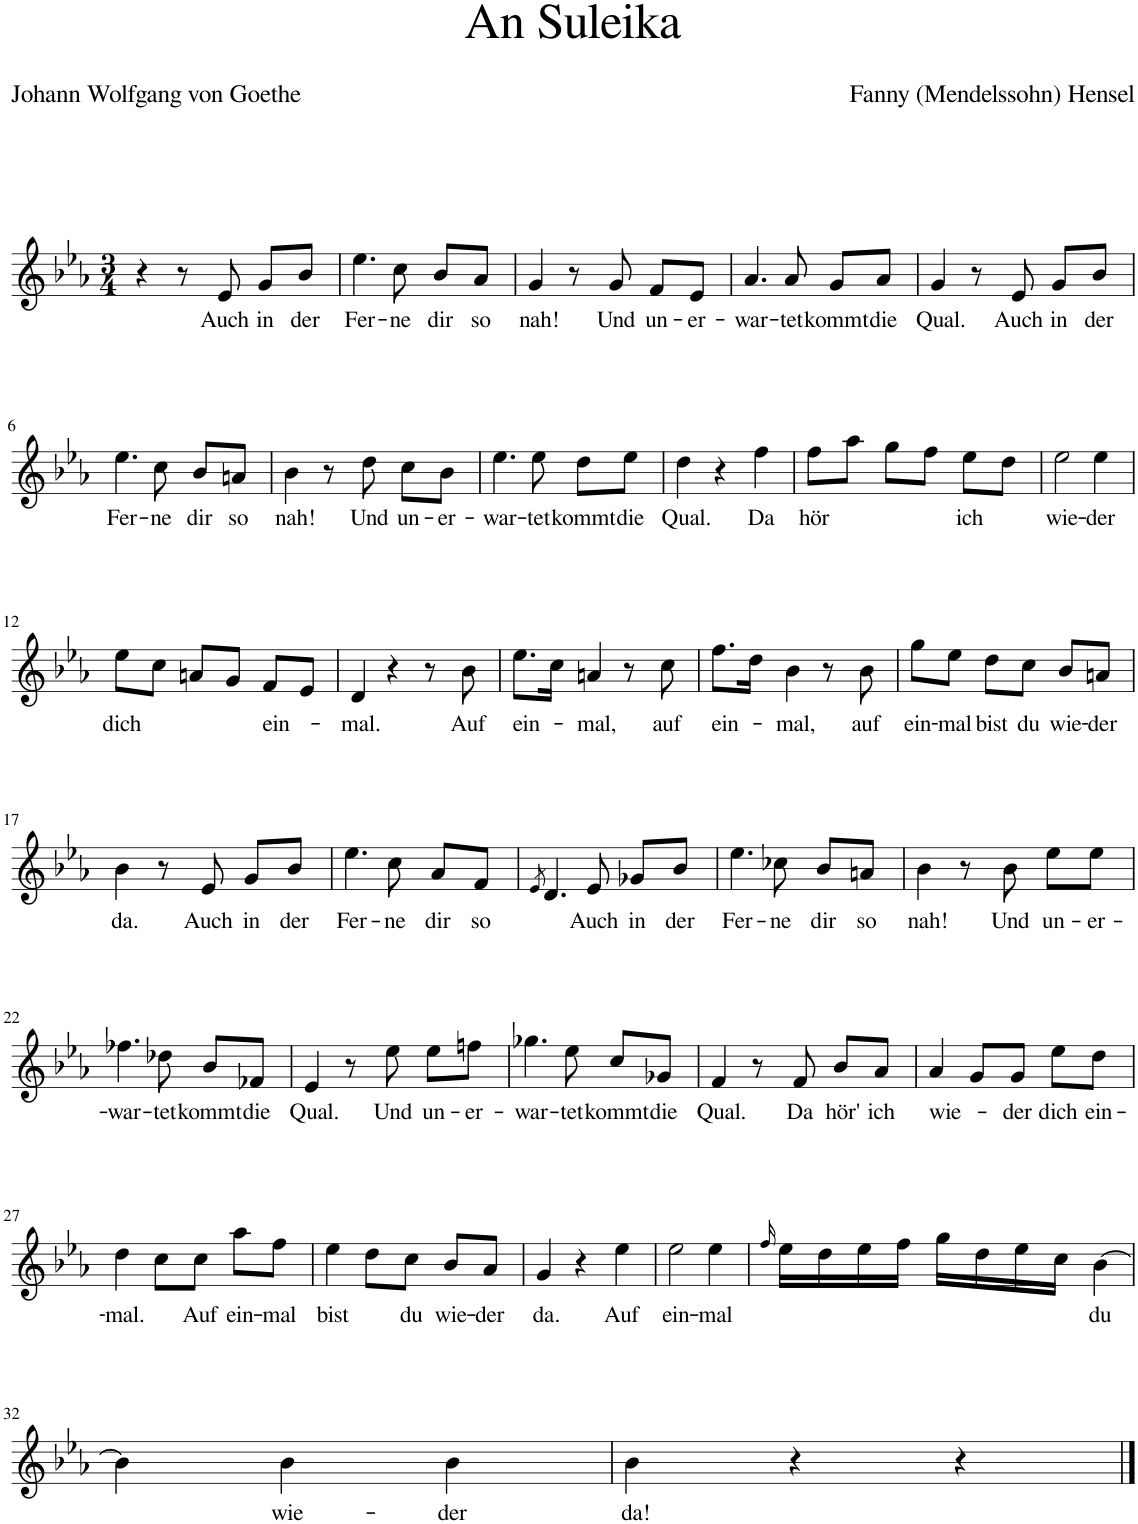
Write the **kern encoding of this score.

**kern	**text
*part1	*part1
*staff1	*staff1
*I"Piano	*
*I'Pno	*
*clefG2	*
*k[b-e-a-]	*
*M3/4	*
=1	=1
4r	.
8r	.
!	!LO:LY:b
8e-/	Auch
!	!LO:LY:b
8g/L	in
!	!LO:LY:b
8b-/J	der
=2	=2
!	!LO:LY:b
4.ee-\	Fer-
!	!LO:LY:b
8cc\	-ne
!	!LO:LY:b
8b-/L	dir
!	!LO:LY:b
8a-/J	so
=3	=3
!	!LO:LY:b
4g/	nah!
8r	.
!	!LO:LY:b
8g/	Und
!	!LO:LY:b
8f/L	un-
!	!LO:LY:b
8e-/J	-er-
=4	=4
!	!LO:LY:b
4.a-/	-war-
!	!LO:LY:b
8a-/	-tet
!	!LO:LY:b
8g/L	kommt
!	!LO:LY:b
8a-/J	die
=5	=5
!	!LO:LY:b
4g/	Qual.
8r	.
!	!LO:LY:b
8e-/	Auch
!	!LO:LY:b
8g/L	in
!	!LO:LY:b
8b-/J	der
!!LO:LB:g=z
=6	=6
!	!LO:LY:b
4.ee-\	Fer-
!	!LO:LY:b
8cc\	-ne
!	!LO:LY:b
8b-/L	dir
!	!LO:LY:b
8an/J	so
=7	=7
!	!LO:LY:b
4b-\	nah!
8r	.
!	!LO:LY:b
8dd\	Und
!	!LO:LY:b
8cc\L	un-
!	!LO:LY:b
8b-\J	-er-
=8	=8
!	!LO:LY:b
4.ee-\	-war-
!	!LO:LY:b
8ee-\	-tet
!	!LO:LY:b
8dd\L	kommt
!	!LO:LY:b
8ee-\J	die
=9	=9
!	!LO:LY:b
4dd\	Qual.
4r	.
!	!LO:LY:b
4ff\	Da
=10	=10
!	!LO:LY:b
8ff\L	hör
8aa-\J	.
8gg\L	.
8ff\J	.
!	!LO:LY:b
8ee-\L	ich
8dd\J	.
=11	=11
!	!LO:LY:b
2ee-\	wie-
!	!LO:LY:b
4ee-\	-der
!!LO:LB:g=z
=12	=12
!	!LO:LY:b
8ee-\L	dich
8cc\J	.
8an/L	.
8g/J	.
!	!LO:LY:b
8f/L	ein-
8e-/J	.
=13	=13
!	!LO:LY:b
4d/	-mal.
4r	.
8r	.
!	!LO:LY:b
8b-\	Auf
=14	=14
!	!LO:LY:b
8.ee-\L	ein-
16cc\Jk	.
!	!LO:LY:b
4an/	-mal,
8r	.
!	!LO:LY:b
8cc\	auf
=15	=15
!	!LO:LY:b
8.ff\L	ein-
16dd\Jk	.
!	!LO:LY:b
4b-\	-mal,
8r	.
!	!LO:LY:b
8b-\	auf
=16	=16
!	!LO:LY:b
8gg\L	ein-
!	!LO:LY:b
8ee-\J	-mal
!	!LO:LY:b
8dd\L	bist
!	!LO:LY:b
8cc\J	du
!	!LO:LY:b
8b-/L	wie-
!	!LO:LY:b
8an/J	-der
!!LO:LB:g=z
=17	=17
!	!LO:LY:b
4b-\	da.
8r	.
!	!LO:LY:b
8e-/	Auch
!	!LO:LY:b
8g/L	in
!	!LO:LY:b
8b-/J	der
=18	=18
!	!LO:LY:b
4.ee-\	Fer-
!	!LO:LY:b
8cc\	-ne
!	!LO:LY:b
8a-/L	dir
!	!LO:LY:b
8f/J	so
=19	=19
8qe-/	.
4.d/	.
!	!LO:LY:b
8e-/	Auch
!	!LO:LY:b
8g-X/L	in
!	!LO:LY:b
8b-/J	der
=20	=20
!	!LO:LY:b
4.ee-\	Fer-
!	!LO:LY:b
8cc-X\	-ne
!	!LO:LY:b
8b-/L	dir
!	!LO:LY:b
8an/J	so
=21	=21
!	!LO:LY:b
4b-\	nah!
8r	.
!	!LO:LY:b
8b-\	Und
!	!LO:LY:b
8ee-\L	un-
!	!LO:LY:b
8ee-\J	-er-
!!LO:LB:g=z
=22	=22
!	!LO:LY:b
4.ff-X\	-war-
!	!LO:LY:b
8dd-X\	-tet
!	!LO:LY:b
8b-/L	kommt
!	!LO:LY:b
8f-X/J	die
=23	=23
!	!LO:LY:b
4e-/	Qual.
8r	.
!	!LO:LY:b
8ee-\	Und
!	!LO:LY:b
8ee-\L	un-
!	!LO:LY:b
8ffn\J	-er-
=24	=24
!	!LO:LY:b
4.gg-X\	-war-
!	!LO:LY:b
8ee-\	-tet
!	!LO:LY:b
8cc/L	kommt
!	!LO:LY:b
8g-X/J	die
=25	=25
!	!LO:LY:b
4f/	Qual.
8r	.
!	!LO:LY:b
8f/	Da
!	!LO:LY:b
8b-/L	hör'
!	!LO:LY:b
8a-/J	ich
=26	=26
!	!LO:LY:b
4a-/	wie-
8g/L	.
!	!LO:LY:b
8g/J	-der
!	!LO:LY:b
8ee-\L	dich
!	!LO:LY:b
8dd\J	ein-
!!LO:LB:g=z
=27	=27
!	!LO:LY:b
4dd\	-mal.
8cc\L	.
!	!LO:LY:b
8cc\J	Auf
!	!LO:LY:b
8aa-\L	ein-
!	!LO:LY:b
8ff\J	-mal
=28	=28
!	!LO:LY:b
4ee-\	bist
8dd\L	.
!	!LO:LY:b
8cc\J	du
!	!LO:LY:b
8b-/L	wie-
!	!LO:LY:b
8a-/J	-der
=29	=29
!	!LO:LY:b
4g/	da.
4r	.
!	!LO:LY:b
4ee-\	Auf
=30	=30
!	!LO:LY:b
2ee-\	ein-
!	!LO:LY:b
4ee-\	-mal
=31	=31
16qff/	.
16ee-\LL	.
16dd\	.
16ee-\	.
16ff\JJ	.
16gg\LL	.
16dd\	.
16ee-\	.
16cc\JJ	.
!	!LO:LY:b
[4b-\	du
!!LO:LB:g=z
=32	=32
4b-\]	.
!	!LO:LY:b
4b-\	wie-
!	!LO:LY:b
4b-\	-der
=33	=33
!	!LO:LY:b
4b-\	da!
4r	.
4r	.
==	==
*-	*-
